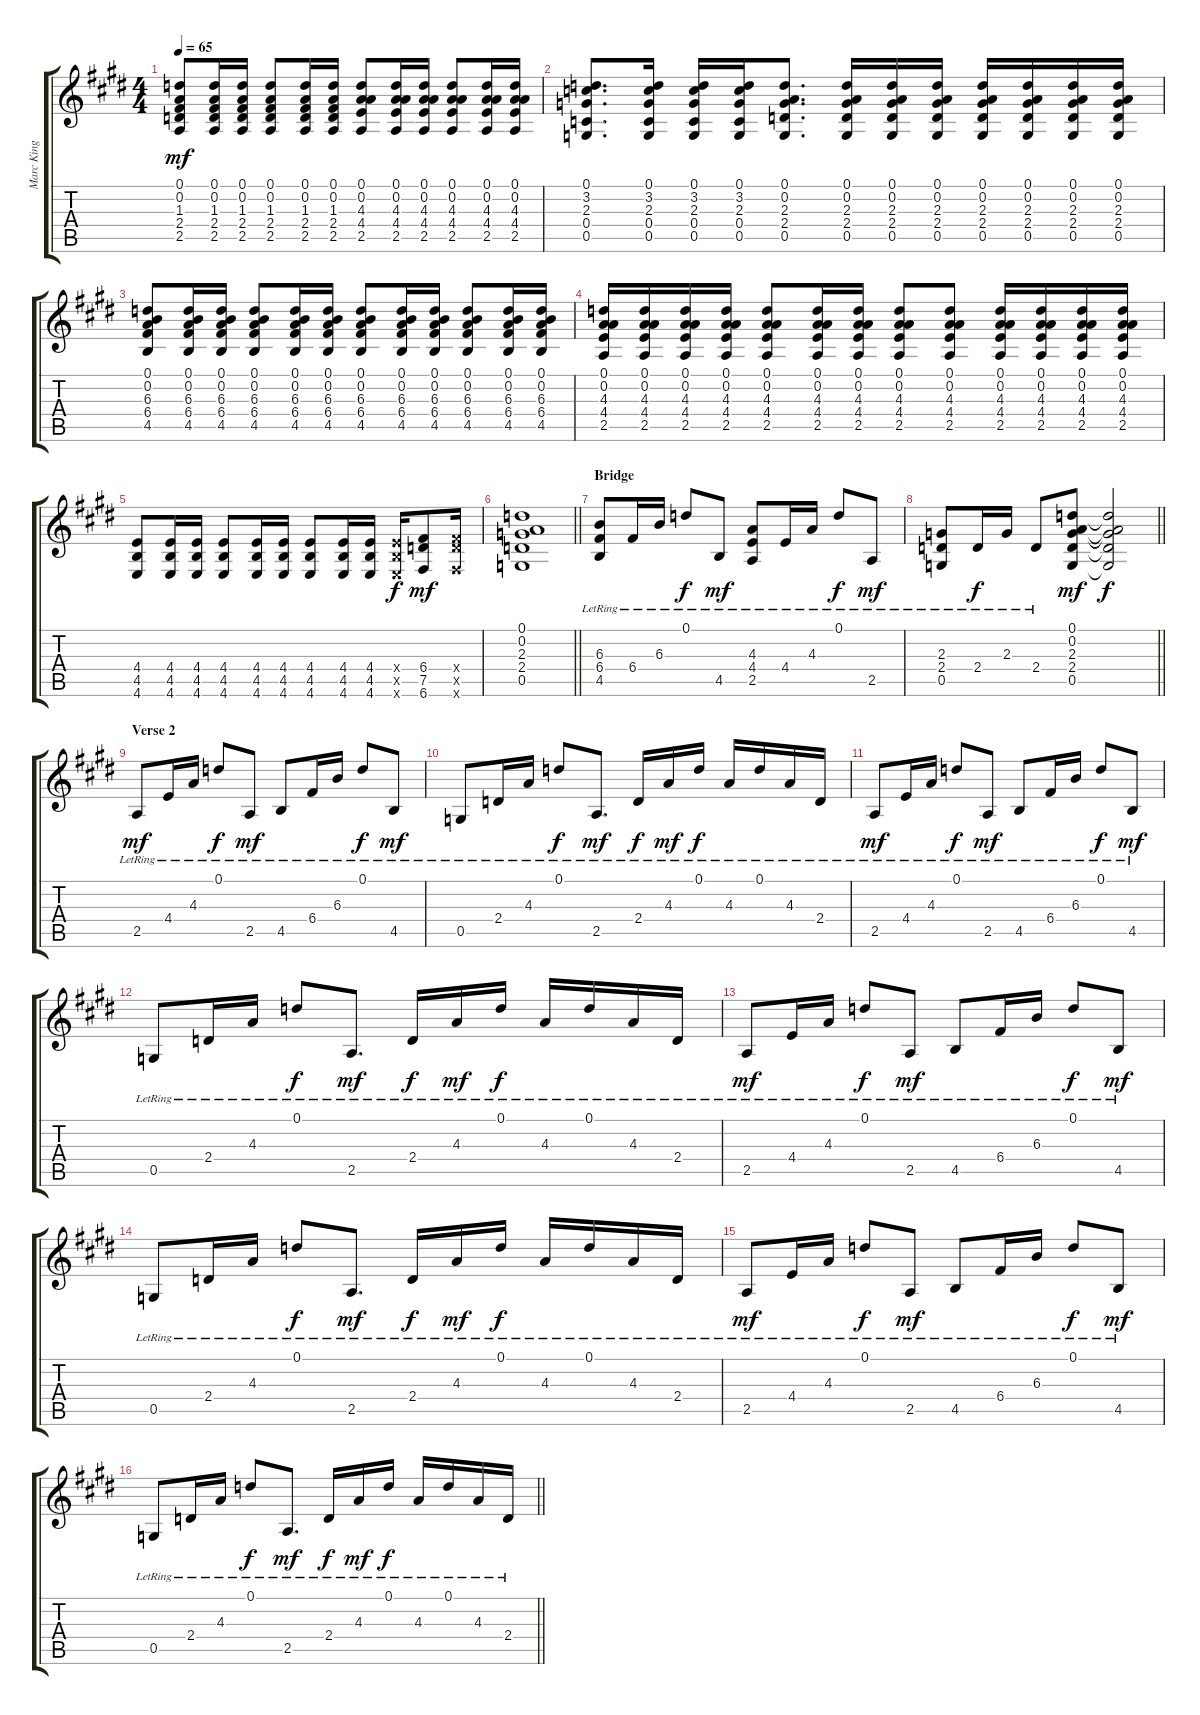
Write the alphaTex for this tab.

\track ("Marc King" "Marc King") {instrument acousticguitarsteel}
\staff {score tabs}
\tuning (D4 A3 F3 C3 G2 C2) {hide}
\ts (4 4)
\tempo 65
\clef g2
\ks e
(0.1 0.2 1.3 2.4 2.5).8{dy mf} (0.1 0.2 1.3 2.4 2.5).16 (0.1 0.2 1.3 2.4 2.5).16 (0.1 0.2 1.3 2.4 2.5).8 (0.1 0.2 1.3 2.4 2.5).16 (0.1 0.2 1.3 2.4 2.5).16 (0.1 0.2 4.3 4.4 2.5).8 (0.1 0.2 4.3 4.4 2.5).16 (0.1 0.2 4.3 4.4 2.5).16 (0.1 0.2 4.3 4.4 2.5).8 (0.1 0.2 4.3 4.4 2.5).16 (0.1 0.2 4.3 4.4 2.5).16 |
(0.1 3.2 2.3 0.4 0.5).8{d} (0.1 3.2 2.3 0.4 0.5).16 (0.1 3.2 2.3 0.4 0.5).16 (0.1 3.2 2.3 0.4 0.5).16 (0.1 0.2 2.3 2.4 0.5).8{d} (0.1 0.2 2.3 2.4 0.5).16 (0.1 0.2 2.3 2.4 0.5).16 (0.1 0.2 2.3 2.4 0.5).16 (0.1 0.2 2.3 2.4 0.5).16 (0.1 0.2 2.3 2.4 0.5).16 (0.1 0.2 2.3 2.4 0.5).16 (0.1 0.2 2.3 2.4 0.5).16 |
(0.1 0.2 6.3 6.4 4.5).8 (0.1 0.2 6.3 6.4 4.5).16 (0.1 0.2 6.3 6.4 4.5).16 (0.1 0.2 6.3 6.4 4.5).8 (0.1 0.2 6.3 6.4 4.5).16 (0.1 0.2 6.3 6.4 4.5).16 (0.1 0.2 6.3 6.4 4.5).8 (0.1 0.2 6.3 6.4 4.5).16 (0.1 0.2 6.3 6.4 4.5).16 (0.1 0.2 6.3 6.4 4.5).8 (0.1 0.2 6.3 6.4 4.5).16 (0.1 0.2 6.3 6.4 4.5).16 |
(0.1 0.2 4.3 4.4 2.5).16 (0.1 0.2 4.3 4.4 2.5).16 (0.1 0.2 4.3 4.4 2.5).16 (0.1 0.2 4.3 4.4 2.5).16 (0.1 0.2 4.3 4.4 2.5).8 (0.1 0.2 4.3 4.4 2.5).16 (0.1 0.2 4.3 4.4 2.5).16 (0.1 0.2 4.3 4.4 2.5).8 (0.1 0.2 4.3 4.4 2.5).8 (0.1 0.2 4.3 4.4 2.5).16 (0.1 0.2 4.3 4.4 2.5).16 (0.1 0.2 4.3 4.4 2.5).16 (0.1 0.2 4.3 4.4 2.5).16 |
(4.4 4.5 4.6).8 (4.4 4.5 4.6).16 (4.4 4.5 4.6).16 (4.4 4.5 4.6).8 (4.4 4.5 4.6).16 (4.4 4.5 4.6).16 (4.4 4.5 4.6).8 (4.4 4.5 4.6).16 (4.4 4.5 4.6).16 (4.4{x} 4.5{x} 4.6{x}).16{dy f} (6.4 7.5 6.6).8{dy mf} (6.4{x} 7.5{x} 6.6{x}).16 |
\barLineRight lightlight
(0.1 0.2 2.3 2.4 0.5).1 |
\section ("" "Bridge")
(6.3 6.4 4.5{lr}).8 6.4{lr}.16 6.3{lr}.16 0.1{lr}.8{dy f} 4.5{lr}.8{dy mf} (4.3 4.4 2.5{lr}).8 4.4{lr}.16 4.3{lr}.16 0.1{lr}.8{dy f} 2.5{lr}.8{dy mf} |
\barLineRight lightlight
(2.3 2.4 0.5{lr}).8 2.4{lr}.16{dy f} 2.3{lr}.16 2.4{lr}.8 (0.1 0.2 2.3 2.4 0.5).8{dy mf} (0.1{t} 0.2{t} 2.3{t} 2.4{t} 0.5{t}).2{dy f} |
\section ("" "Verse 2")
2.5{lr}.8{dy mf} 4.4{lr}.16 4.3{lr}.16 0.1{lr}.8{dy f} 2.5{lr}.8{dy mf} 4.5{lr}.8 6.4{lr}.16 6.3{lr}.16 0.1{lr}.8{dy f} 4.5{lr}.8{dy mf} |
0.5{lr}.8 2.4{lr}.16 4.3{lr}.16 0.1{lr}.8{dy f} 2.5{lr}.8{d dy mf} 2.4{lr}.16{dy f} 4.3{lr}.16{dy mf} 0.1{lr}.16{dy f} 4.3{lr}.16 0.1{lr}.16 4.3{lr}.16 2.4{lr}.16 |
2.5{lr}.8{dy mf} 4.4{lr}.16 4.3{lr}.16 0.1{lr}.8{dy f} 2.5{lr}.8{dy mf} 4.5{lr}.8 6.4{lr}.16 6.3{lr}.16 0.1{lr}.8{dy f} 4.5{lr}.8{dy mf} |
0.5{lr}.8 2.4{lr}.16 4.3{lr}.16 0.1{lr}.8{dy f} 2.5{lr}.8{d dy mf} 2.4{lr}.16{dy f} 4.3{lr}.16{dy mf} 0.1{lr}.16{dy f} 4.3{lr}.16 0.1{lr}.16 4.3{lr}.16 2.4{lr}.16 |
2.5{lr}.8{dy mf} 4.4{lr}.16 4.3{lr}.16 0.1{lr}.8{dy f} 2.5{lr}.8{dy mf} 4.5{lr}.8 6.4{lr}.16 6.3{lr}.16 0.1{lr}.8{dy f} 4.5{lr}.8{dy mf} |
0.5{lr}.8 2.4{lr}.16 4.3{lr}.16 0.1{lr}.8{dy f} 2.5{lr}.8{d dy mf} 2.4{lr}.16{dy f} 4.3{lr}.16{dy mf} 0.1{lr}.16{dy f} 4.3{lr}.16 0.1{lr}.16 4.3{lr}.16 2.4{lr}.16 |
2.5{lr}.8{dy mf} 4.4{lr}.16 4.3{lr}.16 0.1{lr}.8{dy f} 2.5{lr}.8{dy mf} 4.5{lr}.8 6.4{lr}.16 6.3{lr}.16 0.1{lr}.8{dy f} 4.5{lr}.8{dy mf} |
\barLineRight lightlight
0.5{lr}.8 2.4{lr}.16 4.3{lr}.16 0.1{lr}.8{dy f} 2.5{lr}.8{d dy mf} 2.4{lr}.16{dy f} 4.3{lr}.16{dy mf} 0.1{lr}.16{dy f} 4.3{lr}.16 0.1{lr}.16 4.3{lr}.16 2.4{lr}.16
